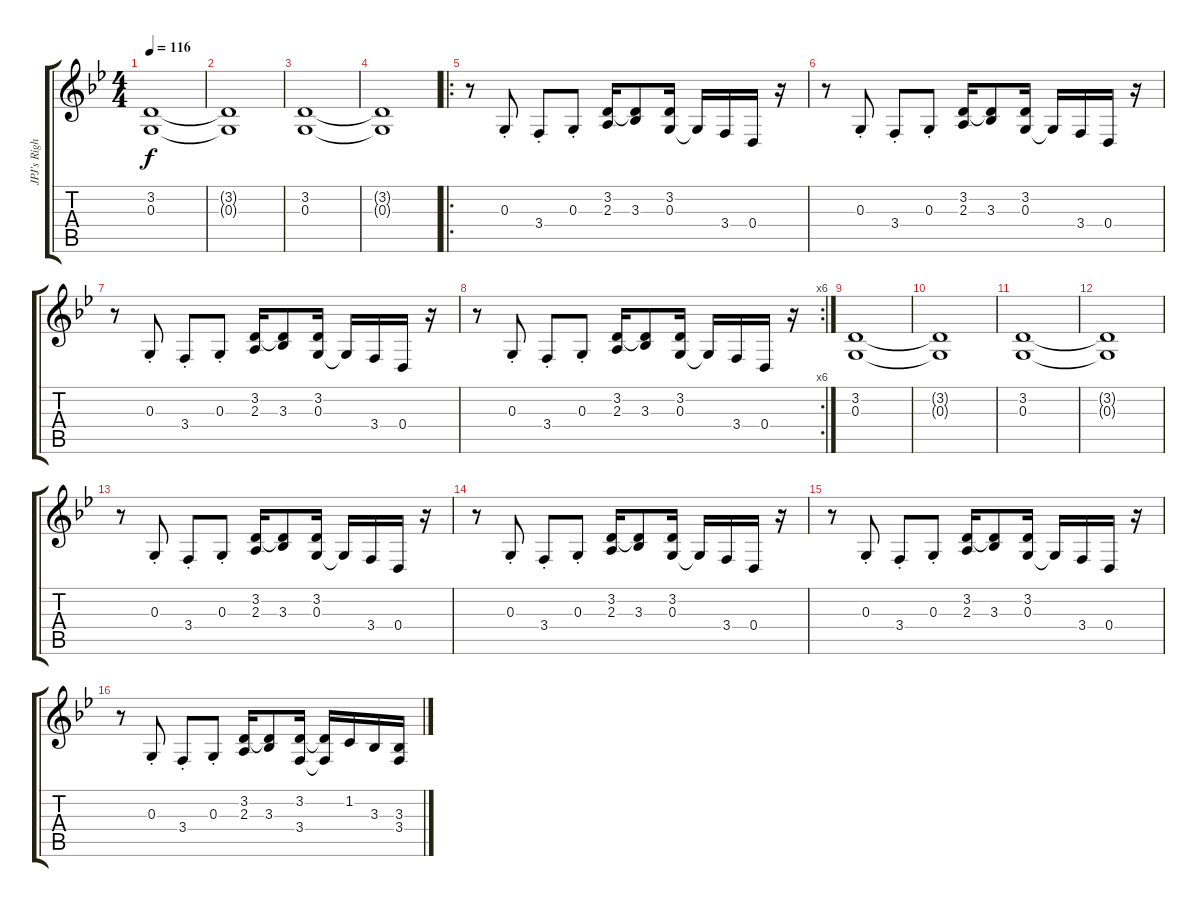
\track ("JPJ's Right Hand" "JPJ's Righ") {instrument harpsichord}
\staff {score tabs}
\tuning (E4 B3 G3 D3 A2 E2) {hide}
\ts (4 4)
\tempo 116
\clef g2
\ks bb
(3.2 0.3).1{dy f} |
(3.2{t} 0.3{t}).1 |
(3.2 0.3).1 |
(3.2{t} 0.3{t}).1 |
\ro
r.8 0.3{st}.8 3.4{st}.8 0.3{st}.8 (3.2 2.3).16 (3.2{t} 3.3).8 (3.2 0.3).16 0.3{t}.16 3.4.16 0.4.16 r.16 |
r.8 0.3{st}.8 3.4{st}.8 0.3{st}.8 (3.2 2.3).16 (3.2{t} 3.3).8 (3.2 0.3).16 0.3{t}.16 3.4.16 0.4.16 r.16 |
r.8 0.3{st}.8 3.4{st}.8 0.3{st}.8 (3.2 2.3).16 (3.2{t} 3.3).8 (3.2 0.3).16 0.3{t}.16 3.4.16 0.4.16 r.16 |
\rc 6
r.8 0.3{st}.8 3.4{st}.8 0.3{st}.8 (3.2 2.3).16 (3.2{t} 3.3).8 (3.2 0.3).16 0.3{t}.16 3.4.16 0.4.16 r.16 |
(3.2 0.3).1 |
(3.2{t} 0.3{t}).1 |
(3.2 0.3).1 |
(3.2{t} 0.3{t}).1 |
r.8 0.3{st}.8 3.4{st}.8 0.3{st}.8 (3.2 2.3).16 (3.2{t} 3.3).8 (3.2 0.3).16 0.3{t}.16 3.4.16 0.4.16 r.16 |
r.8 0.3{st}.8 3.4{st}.8 0.3{st}.8 (3.2 2.3).16 (3.2{t} 3.3).8 (3.2 0.3).16 0.3{t}.16 3.4.16 0.4.16 r.16 |
r.8 0.3{st}.8 3.4{st}.8 0.3{st}.8 (3.2 2.3).16 (3.2{t} 3.3).8 (3.2 0.3).16 0.3{t}.16 3.4.16 0.4.16 r.16 |
r.8 0.3{st}.8 3.4{st}.8 0.3{st}.8 (3.2 2.3).16 (3.2{t} 3.3).8 (3.2 3.4).16 (3.2{t} 3.4{t}).16 1.2.16 3.3.16 (3.3 3.4).16
